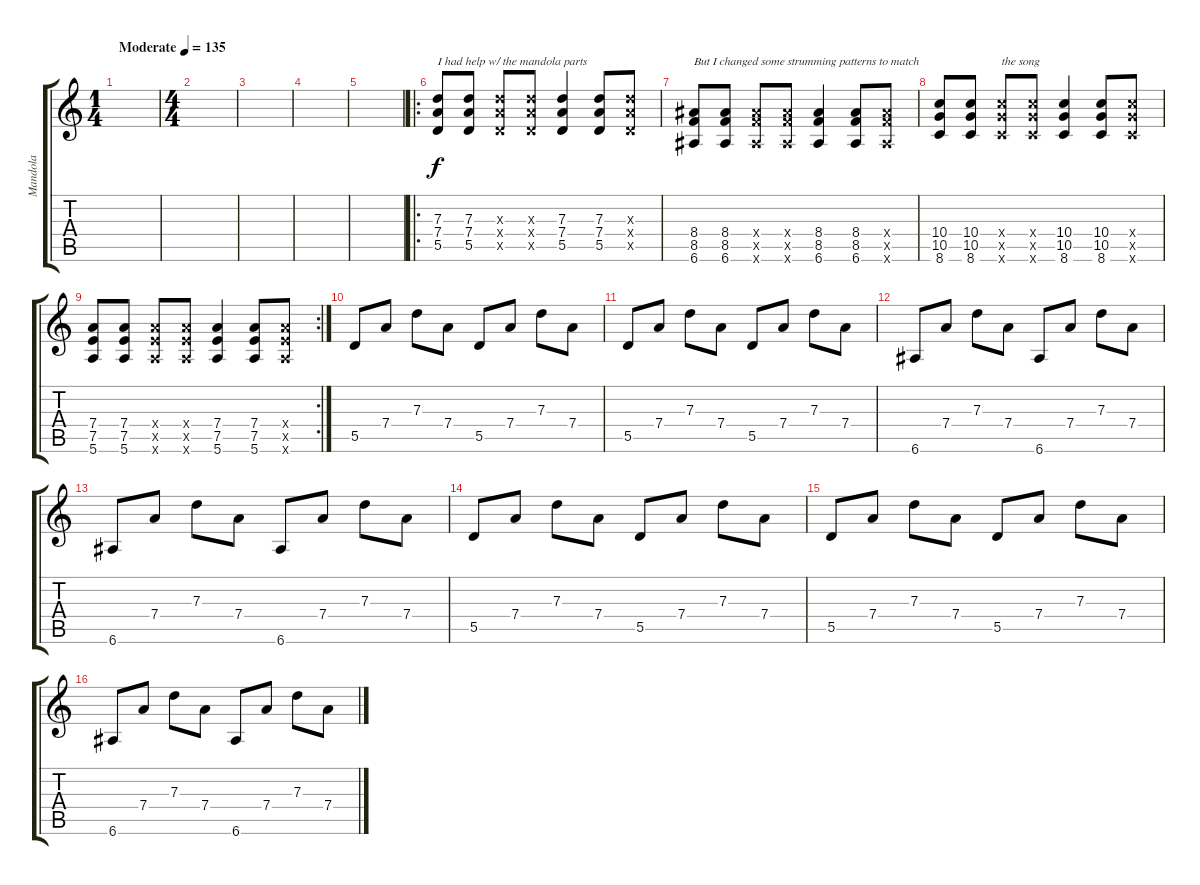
\track ("Mandola" "Mandola") {instrument acousticguitarnylon}
\staff {score tabs}
\tuning (E4 B3 G3 D3 A2 E2) {hide}
\ts (1 4)
\tempo (135 "Moderate")
\clef g2
\ks c
|
\ts (4 4)
|
|
|
|
\ro
(7.3 7.4 5.5).8{txt "I had help w/ the mandola parts"} (7.3 7.4 5.5).8 (7.3{x} 7.4{x} 5.5{x}).8 (7.3{x} 7.4{x} 5.5{x}).8 (7.3 7.4 5.5).4 (7.3 7.4 5.5).8 (7.3{x} 7.4{x} 5.5{x}).8 |
(8.4 8.5 6.6).8{txt "But I changed some strumming patterns to match "} (8.4 8.5 6.6).8 (8.4{x} 8.5{x} 6.6{x}).8 (8.4{x} 8.5{x} 6.6{x}).8 (8.4 8.5 6.6).4 (8.4 8.5 6.6).8 (8.4{x} 8.5{x} 6.6{x}).8 |
(10.4 10.5 8.6).8 (10.4 10.5 8.6).8 (10.4{x} 10.5{x} 8.6{x}).8{txt "the song"} (10.4{x} 10.5{x} 8.6{x}).8 (10.4 10.5 8.6).4 (10.4 10.5 8.6).8 (10.4{x} 10.5{x} 8.6{x}).8 |
\rc 2
(7.4 7.5 5.6).8 (7.4 7.5 5.6).8 (7.4{x} 7.5{x} 5.6{x}).8 (7.4{x} 7.5{x} 5.6{x}).8 (7.4 7.5 5.6).4 (7.4 7.5 5.6).8 (7.4{x} 7.5{x} 5.6{x}).8 |
5.5.8{volume 8} 7.4.8 7.3.8 7.4.8 5.5.8 7.4.8 7.3.8 7.4.8 |
5.5.8 7.4.8 7.3.8 7.4.8 5.5.8 7.4.8 7.3.8 7.4.8 |
6.6.8 7.4.8 7.3.8 7.4.8 6.6.8 7.4.8 7.3.8 7.4.8 |
6.6.8 7.4.8 7.3.8 7.4.8 6.6.8 7.4.8 7.3.8 7.4.8 |
5.5.8{volume 8} 7.4.8 7.3.8 7.4.8 5.5.8 7.4.8 7.3.8 7.4.8 |
5.5.8 7.4.8 7.3.8 7.4.8 5.5.8 7.4.8 7.3.8 7.4.8 |
6.6.8 7.4.8 7.3.8 7.4.8 6.6.8 7.4.8 7.3.8 7.4.8
